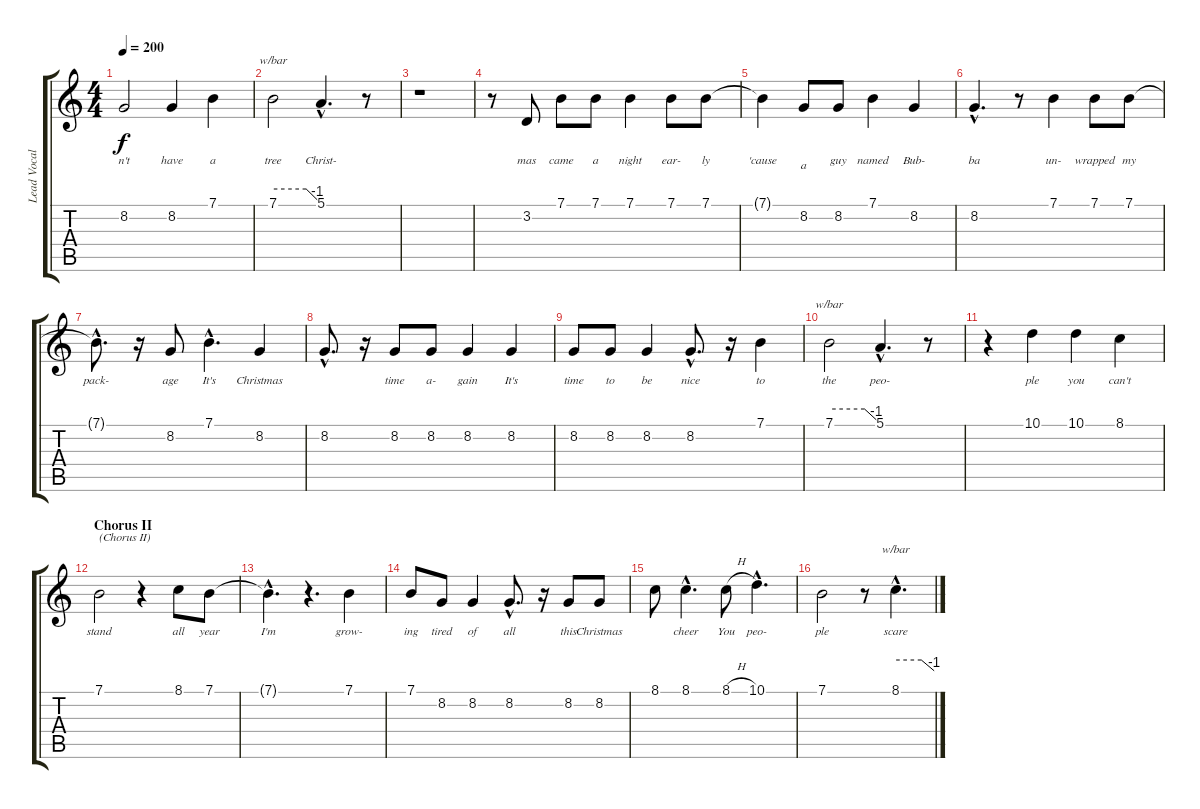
\track ("Lead Vocals" "Lead Vocal") {instrument altosax}
\staff {score tabs}
\tuning (E4 B3 G3 D3 A2 E2) {hide}
\ts (4 4)
\tempo 200
\clef g2
\ks c
8.2.2{lyrics (0 "n't") lyrics (1 "") lyrics (2 "") lyrics (3 "") lyrics (4 "") dy f} 8.2.4{lyrics (0 "have") lyrics (1 "") lyrics (2 "") lyrics (3 "") lyrics (4 "")} 7.1.4{lyrics (0 "a") lyrics (1 "") lyrics (2 "") lyrics (3 "") lyrics (4 "")} |
7.1.2{tbe (custom default 0 0 45 0 60 -4) lyrics (0 "tree") lyrics (1 "") lyrics (2 "") lyrics (3 "") lyrics (4 "")} 5.1{hac}.4{d lyrics (0 "Christ-") lyrics (1 "") lyrics (2 "") lyrics (3 "") lyrics (4 "")} r.8 |
r.1 |
r.8 3.2.8{lyrics (0 "mas") lyrics (1 "") lyrics (2 "") lyrics (3 "") lyrics (4 "")} 7.1.8{lyrics (0 "came") lyrics (1 "") lyrics (2 "") lyrics (3 "") lyrics (4 "")} 7.1.8{lyrics (0 "a") lyrics (1 "") lyrics (2 "") lyrics (3 "") lyrics (4 "")} 7.1.4{lyrics (0 "night") lyrics (1 "") lyrics (2 "") lyrics (3 "") lyrics (4 "")} 7.1.8{lyrics (0 "ear-") lyrics (1 "") lyrics (2 "") lyrics (3 "") lyrics (4 "")} 7.1.8{lyrics (0 "ly") lyrics (1 "") lyrics (2 "") lyrics (3 "") lyrics (4 "")} |
7.1{t}.4{lyrics (0 "'cause") lyrics (1 "") lyrics (2 "") lyrics (3 "") lyrics (4 "")} 8.2.8{lyrics (0 "") lyrics (1 "a") lyrics (2 "") lyrics (3 "") lyrics (4 "")} 8.2.8{lyrics (0 "guy") lyrics (1 "") lyrics (2 "") lyrics (3 "") lyrics (4 "")} 7.1.4{lyrics (0 "named") lyrics (1 "") lyrics (2 "") lyrics (3 "") lyrics (4 "")} 8.2.4{lyrics (0 "Bub-") lyrics (1 "") lyrics (2 "") lyrics (3 "") lyrics (4 "")} |
8.2{hac}.4{d lyrics (0 "ba") lyrics (1 "") lyrics (2 "") lyrics (3 "") lyrics (4 "")} r.8 7.1.4{lyrics (0 "un-") lyrics (1 "") lyrics (2 "") lyrics (3 "") lyrics (4 "")} 7.1.8{lyrics (0 "wrapped") lyrics (1 "") lyrics (2 "") lyrics (3 "") lyrics (4 "")} 7.1.8{lyrics (0 "my") lyrics (1 "") lyrics (2 "") lyrics (3 "") lyrics (4 "")} |
7.1{hac t}.8{d lyrics (0 "pack-") lyrics (1 "") lyrics (2 "") lyrics (3 "") lyrics (4 "")} r.16 8.2.8{lyrics (0 "age") lyrics (1 "") lyrics (2 "") lyrics (3 "") lyrics (4 "")} 7.1{hac}.4{d lyrics (0 "It's") lyrics (1 "") lyrics (2 "") lyrics (3 "") lyrics (4 "")} 8.2.4{lyrics (0 "Christmas") lyrics (1 "") lyrics (2 "") lyrics (3 "") lyrics (4 "")} |
8.2{hac}.8{d lyrics (0 "") lyrics (1 "") lyrics (2 "") lyrics (3 "") lyrics (4 "")} r.16 8.2.8{lyrics (0 "time") lyrics (1 "") lyrics (2 "") lyrics (3 "") lyrics (4 "")} 8.2.8{lyrics (0 "a-") lyrics (1 "") lyrics (2 "") lyrics (3 "") lyrics (4 "")} 8.2.4{lyrics (0 "gain") lyrics (1 "") lyrics (2 "") lyrics (3 "") lyrics (4 "")} 8.2.4{lyrics (0 "It's") lyrics (1 "") lyrics (2 "") lyrics (3 "") lyrics (4 "")} |
8.2.8{lyrics (0 "time") lyrics (1 "") lyrics (2 "") lyrics (3 "") lyrics (4 "")} 8.2.8{lyrics (0 "to") lyrics (1 "") lyrics (2 "") lyrics (3 "") lyrics (4 "")} 8.2.4{lyrics (0 "be") lyrics (1 "") lyrics (2 "") lyrics (3 "") lyrics (4 "")} 8.2{hac}.8{d lyrics (0 "nice") lyrics (1 "") lyrics (2 "") lyrics (3 "") lyrics (4 "")} r.16 7.1.4{lyrics (0 "to") lyrics (1 "") lyrics (2 "") lyrics (3 "") lyrics (4 "")} |
7.1.2{tbe (custom default 0 0 45 0 60 -4) lyrics (0 "the") lyrics (1 "") lyrics (2 "") lyrics (3 "") lyrics (4 "")} 5.1{hac}.4{d lyrics (0 "peo-") lyrics (1 "") lyrics (2 "") lyrics (3 "") lyrics (4 "")} r.8 |
r.4 10.1.4{lyrics (0 "ple") lyrics (1 "") lyrics (2 "") lyrics (3 "") lyrics (4 "")} 10.1.4{lyrics (0 "you") lyrics (1 "") lyrics (2 "") lyrics (3 "") lyrics (4 "")} 8.1.4{lyrics (0 "can't") lyrics (1 "") lyrics (2 "") lyrics (3 "") lyrics (4 "")} |
\section ("" "Chorus II")
7.1.2{txt "(Chorus II)" lyrics (0 "stand") lyrics (1 "") lyrics (2 "") lyrics (3 "") lyrics (4 "")} r.4 8.1.8{lyrics (0 "all") lyrics (1 "") lyrics (2 "") lyrics (3 "") lyrics (4 "")} 7.1.8{lyrics (0 "year") lyrics (1 "") lyrics (2 "") lyrics (3 "") lyrics (4 "")} |
7.1{hac t}.4{d lyrics (0 "I'm") lyrics (1 "") lyrics (2 "") lyrics (3 "") lyrics (4 "")} r.4{d} 7.1.4{lyrics (0 "grow-") lyrics (1 "") lyrics (2 "") lyrics (3 "") lyrics (4 "")} |
7.1.8{lyrics (0 "ing") lyrics (1 "") lyrics (2 "") lyrics (3 "") lyrics (4 "")} 8.2.8{lyrics (0 "tired") lyrics (1 "") lyrics (2 "") lyrics (3 "") lyrics (4 "")} 8.2.4{lyrics (0 "of") lyrics (1 "") lyrics (2 "") lyrics (3 "") lyrics (4 "")} 8.2{hac}.8{d lyrics (0 "all") lyrics (1 "") lyrics (2 "") lyrics (3 "") lyrics (4 "")} r.16 8.2.8{lyrics (0 "this") lyrics (1 "") lyrics (2 "") lyrics (3 "") lyrics (4 "")} 8.2.8{lyrics (0 "Christmas") lyrics (1 "") lyrics (2 "") lyrics (3 "") lyrics (4 "")} |
8.1.8{lyrics (0 "") lyrics (1 "") lyrics (2 "") lyrics (3 "") lyrics (4 "")} 8.1{hac}.4{d lyrics (0 "cheer") lyrics (1 "") lyrics (2 "") lyrics (3 "") lyrics (4 "")} 8.1{h}.8{lyrics (0 "You") lyrics (1 "") lyrics (2 "") lyrics (3 "") lyrics (4 "")} 10.1{hac}.4{d lyrics (0 "peo-") lyrics (1 "") lyrics (2 "") lyrics (3 "") lyrics (4 "")} |
7.1.2{lyrics (0 "ple") lyrics (1 "") lyrics (2 "") lyrics (3 "") lyrics (4 "")} r.8 8.1{hac}.4{d tbe (custom default 0 0 40 0 60 -4) lyrics (0 "scare") lyrics (1 "") lyrics (2 "") lyrics (3 "") lyrics (4 "")}
